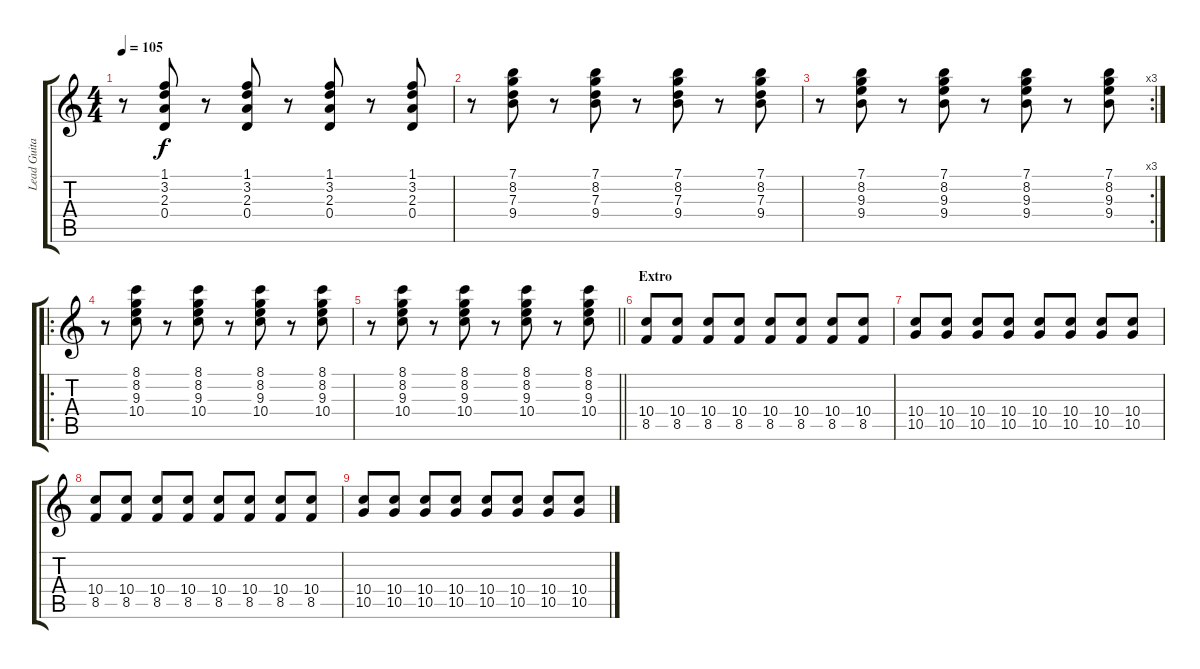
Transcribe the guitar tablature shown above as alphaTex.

\track ("Lead Guitar" "Lead Guita") {instrument overdrivenguitar}
\staff {score tabs}
\tuning (E4 B3 G3 D3 A2 E2) {hide}
\ts (4 4)
\tempo 105
\clef g2
\ks c
r.8{dy f} (1.1 3.2 2.3 0.4).8 r.8 (1.1 3.2 2.3 0.4).8 r.8 (1.1 3.2 2.3 0.4).8 r.8 (1.1 3.2 2.3 0.4).8 |
r.8 (7.1 8.2 7.3 9.4).8 r.8 (7.1 8.2 7.3 9.4).8 r.8 (7.1 8.2 7.3 9.4).8 r.8 (7.1 8.2 7.3 9.4).8 |
\rc 3
r.8 (7.1 8.2 9.3 9.4).8 r.8 (7.1 8.2 9.3 9.4).8 r.8 (7.1 8.2 9.3 9.4).8 r.8 (7.1 8.2 9.3 9.4).8 |
\ro
r.8 (8.1 8.2 9.3 10.4).8 r.8 (8.1 8.2 9.3 10.4).8 r.8 (8.1 8.2 9.3 10.4).8 r.8 (8.1 8.2 9.3 10.4).8 |
\barLineRight lightlight
r.8 (8.1 8.2 9.3 10.4).8 r.8 (8.1 8.2 9.3 10.4).8 r.8 (8.1 8.2 9.3 10.4).8 r.8 (8.1 8.2 9.3 10.4).8 |
\section ("" "Extro")
(10.4 8.5).8 (10.4 8.5).8 (10.4 8.5).8 (10.4 8.5).8 (10.4 8.5).8 (10.4 8.5).8 (10.4 8.5).8 (10.4 8.5).8 |
(10.4 10.5).8 (10.4 10.5).8 (10.4 10.5).8 (10.4 10.5).8 (10.4 10.5).8 (10.4 10.5).8 (10.4 10.5).8 (10.4 10.5).8 |
(10.4 8.5).8 (10.4 8.5).8 (10.4 8.5).8 (10.4 8.5).8 (10.4 8.5).8 (10.4 8.5).8 (10.4 8.5).8 (10.4 8.5).8 |
(10.4 10.5).8 (10.4 10.5).8 (10.4 10.5).8 (10.4 10.5).8 (10.4 10.5).8 (10.4 10.5).8 (10.4 10.5).8 (10.4 10.5).8
